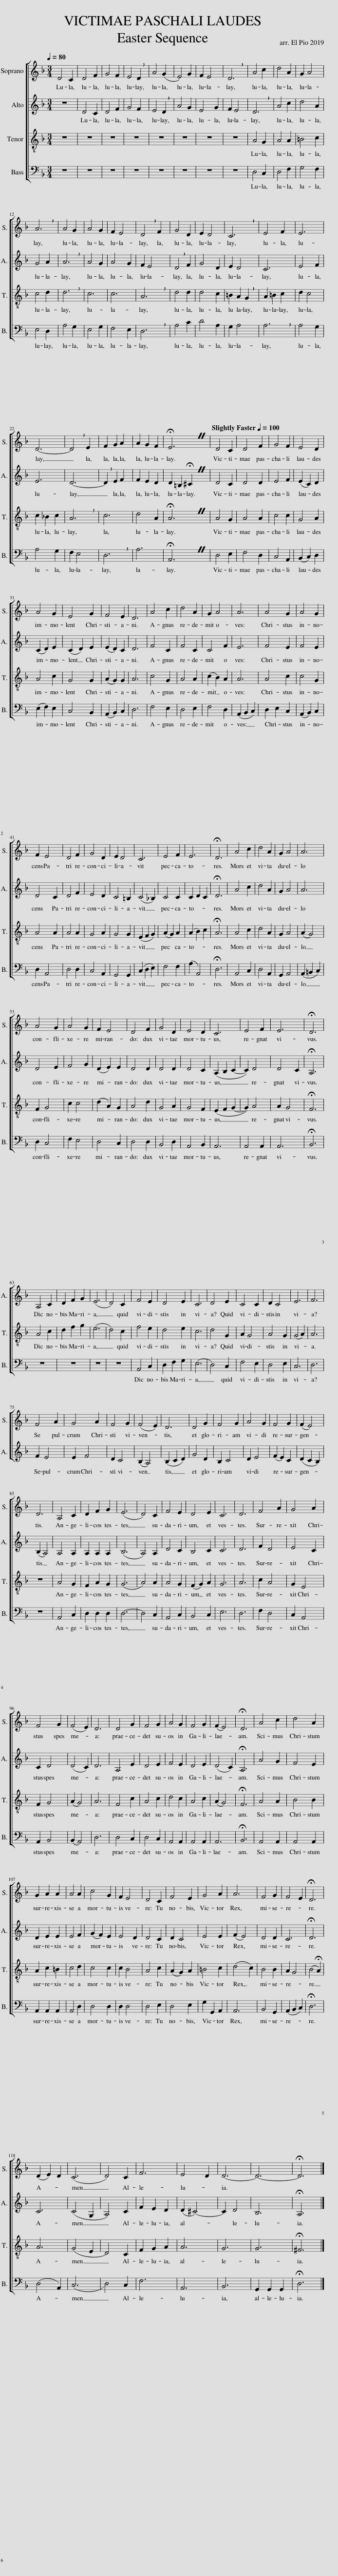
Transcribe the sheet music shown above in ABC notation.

X:1
%%score [ 1 2 3 4 ]
L:1/8
Q:1/4=80
M:3/4
I:linebreak $
K:F
V:1 treble
V:2 treble
V:3 treble-8
V:4 bass
V:1
 D4 C2 | D4 F2 | G4 F2 | E4 !breath!D2 | A4 (G2 | %5
 E4) G2 | F2 E4 | !breath!D6 | A4 c2 | d4 A2 | %10
 G2 A4 |$ !breath!A6 | A4 G2 | A4 G2 | F2 E4 | %15
 !breath!D4 F2 | G4 D2 | E2 D4 | !breath!C6 | E4 F2 | %20
 E6 |$ D6- | !breath!D4 E2 | F2 G2 A2 | A2 G2 F2 | %25
 !fermata!E6 |[Q:1/4=100] D4 C2 | D4 F2 | G4 F2 | E4 D2 |$ %30
 A4 G2 | E4 G2 | F4 E2 | D6 | A4 c2 | %35
 d4 A2 | G2 A4 | A6 | A4 G2 | A4 G2 |$ %40
 F2 E4 | D4 F2 | G4 D2 | E2 D4 | C6 | %45
 E4 F2 | E6 | !fermata!D6 | A4 c2 | d4 A2 | %50
 G2 A4 | A6 |$ A4 G2 | A4 G2 | F2 E4 | %55
 D4 F2 | G4 D2 | E4 D2 | C6 | E4 F2 | %60
 E6 | !fermata!D6 |$ z6 | z6 | z6 | %65
 z6 | z6 | z6 | z6 | z6 | %70
 z6 | z6 | z6 | z6 |$ F4 A2 | %75
 G4 A2 | F4 G2 | (F4 E2) | D6 | D4 G2 | %80
 F4 G2 | A4 G2 | F4 G2 | (F2 E4) |$ D6 | %85
 A,4 C2 | D2 F2 G2 | (E6 | D4) C2 | F4 E2 | %90
 D4 E2 | C6 | D6 | F4 A2 | G4 A2 |$ %95
 F4 G2 | (F4 E2) | D6 | D4 G2 | F4 G2 | %100
 A4 G2 | F4 G2 | (F2 E4) | !fermata!D6 | A4 c2 | %105
 d4 A2 |$ G2 A2 A2 | A4 A2 | c4 G2 | F2 E4 | %110
 D4 C2 | F4 E2 | G4 A2 | A6 | F4 G2 | %115
 F4 E2 | !fermata!D6 |$ (D2 E2) D2 | (C6 | D4) C2 | %120
 F6 | E4 D2 | D6- | D6- | !fermata!D6 |] %125
V:2
 z6 | D4 C2 | D4 F2 | G4 F2 | E4 !breath!D2 | %5
 A4 G2 | E4 G2 | F2 E4 | !breath!D6 | A4 c2 | %10
 d4 A2 |$ G4 A2 | !breath!A6 | A4 G2 | A4 G2 | %15
 F2 E4 | !breath!D4 F2 | G4 D2 | E2 D4 | C6 | %20
 E4 F2 |$ E6 | D6- | !breath!D2 E2 F2 | F2 E2 D2 | %25
 D2 =B,2 !fermata!^C2 | D4 C2 | D4 D2 | E4 F2 | (E2 C2) D2 |$ %30
 (C2 D2) E2 | (C2 D2) E2 | (E2 D2) C2 | D6 | F4 C2 | %35
 F4 C2 | C4 F2 | E6 | F4 E2 | F4 E2 |$ %40
 D4 C2 | D4 F2 | E4 D2 | C4 =B,2 | (C4 _B,2) | %45
 C4 C2 | C2 D2 C2 | !fermata!D6 | A4 c2 | d4 A2 | %50
 G2 A4 | A6 |$ D4 E2 | F4 G2 | (D2 E2) E2 | %55
 D4 D2 | D4 D2 | D4 C2 | (A,2 B,2 C2- | C2) D4 | %60
 D4 C2 | !fermata!A,6 |$ A,4 C2 | D2 F2 G2 | (E6 | %65
 D4) C2 | F4 E2 | D4 E2 | C6 | D4 E2 | %70
 C4 C2 | D2 C4 | E6 | F6 |$ F2 E4 | %75
 E2 F4 | D2 C4 | (B,2 A,4) | (B,2 C2 D2) | G4 D2 | %80
 B,2 C4 | D2 E4 | (F2 E2) C2 | (D2 C2 B,2) |$ (B,2 A,4) | %85
 A,4 A,2 | A,2 A,2 A,2 | (B,6 | A,4) A,2 | D4 C2 | %90
 B,4 C2 | C6 | D6 | F2 D4 | E4 C2 |$ %95
 C2 D4 | (D4 C2) | D6 | A,4 E2 | D4 E2 | %100
 F4 E2 | D4 E2 | (D4 C2) | !fermata!A,6 | A4 G2 | %105
 F4 E2 |$ D2 E2 E2 | E4 F2 | (G2 F2) E2 | E4 D2 | %110
 D4 C2 | D2 C4 | E4 E2 | (F2 E4) | D4 D2 | %115
 C6 | !fermata!D6 |$ C6 | (C4 G,2 | A,4) C2 | %120
 F2 E2 D2 | (D2 ^C4-) | C2 D4 | B,6 | !fermata!A,6 |] %125
V:3
 z6 | z6 | z6 | z6 | z6 | %5
 z6 | z6 | z6 | A4 G2 | A4 A2 | %10
 =B4 c2 |$ c4 d2 | !breath!d6 | c6 | c6 | %15
 !breath!A6 | d4 d2 | d4 c2 | =B2 A2 !breath!G2 | A2 =B2 c2 | %20
 d2 c4 |$ c2 _B2 c2 | !breath!A6 | c6 | d4 A2 | %25
 !fermata!A6 | A4 G2 | A4 A2 | c4 c2 | G4 A2 |$ %30
 A4 c2 | G4 G2 | (A2 G2) G2 | A6 | c4 G2 | %35
 A4 A2 | (c2 B2) A2 | A6 | A4 c2 | c4 G2 |$ %40
 A4 A2 | A4 A2 | G4 A2 | G4 G2 | (E2 F2 G2) | %45
 (A2 G2) A2 | (A2 B2) c2 | !fermata!A6 | A4 c2 | d4 A2 | %50
 G2 A4 | (A2 G4) |$ F2 G4 | c2 c4 | (d2 A2) G2 | %55
 A4 d2 | G4 A2 | G4 F2 | (E2 F2 G2- | G2) A4 | %60
 A2 G4 | !fermata!F6 |$ A4 c2 | d2 f2 g2 | (e6 | %65
 d4) c2 | f4 e2 | d4 e2 | c6 | d4 G2 | %70
 A2 G4 | A4 G2 | (G4 A2) | A6 |$ z6 | %75
 z6 | z6 | z6 | z6 | z6 | %80
 z6 | z6 | z6 | z6 |$ z6 | %85
 A4 G2 | F2 A2 G2 | (G6 | A4) A2 | A4 G2 | %90
 (F2 G2) A2 | G6 | A6 | c2 A4 | G2 E4 |$ %95
 F2 G4 | (A2 G4) | A6 | F4 c2 | A4 c2 | %100
 d4 c2 | A4 c2 | (A2 G4) | !fermata!F6 | A4 A2 | %105
 B4 B2 |$ A2 c2 =B2 | c4 d2 | c4 c2 | c2 B4 | %110
 A4 c2 | (A2 G2) A2 | =B4 c2 | (d4 c2) | B4 B2 | %115
 A2 G4 | (B4 !fermata!A2) |$ A6 | (G4 E2 | D4) C2 | %120
 F2 G2 A2 | A6 | G6 | G6 | !fermata!^F6 |] %125
V:4
 z6 | z6 | z6 | z6 | z6 | %5
 z6 | z6 | z6 | D,4 C,2 | D,4 F,2 | %10
 G,4 F,2 |$ E,4 D,2 | A,4 G,2 | E,4 G,2 | F,4 E,2 | %15
 !breath!D,6 | A,4 C2 | D4 A,2 | G,2 A,4 | !breath!A,6 | %20
 A,4 G,2 |$ A,4 G,2 | F,2 E,4 | !breath!D,6 | A,6 | %25
 !fermata!A,,6 | D,4 E,2 | F,4 D,2 | C,4 A,,2 | (B,,2 C,2) D,2 |$ %30
 (E,2 F,2) E,2 | C,4 B,,2 | (A,,2 B,,2) C,2 | D,6 | F,4 E,2 | %35
 D,4 E,2 | F,4 D,2 | (A,,2 B,,2 C,2) | D,2 E,2 C,2 | (A,,2 B,,2) C,2 |$ %40
 D,2 A,,4 | D,4 D,2 | C,4 A,,2 | G,,4 G,,2 | (C,2 D,2 E,2) | %45
 F,4 F,2 | (A,2 A,,4) | !fermata!D,6 | A,,4 C,2 | D,4 A,,2 | %50
 G,,2 A,,4 | (A,,2 =B,,2 C,2) |$ D,2 C,4 | F,2 E,4 | D,4 C,2 | %55
 D,4 D,2 | B,,4 D,2 | A,,4 B,,2 | A,,6 | A,,4 A,,2 | %60
 A,,6 | !fermata!B,,6 |$ z6 | z6 | z6 | %65
 z6 | A,,4 C,2 | D,2 F,2 G,2 | (E,6 | D,4) C,2 | %70
 F,4 E,2 | D,4 E,2 | C,6 | D,6 |$ z6 | %75
 z6 | z6 | z6 | z6 | z6 | %80
 z6 | z6 | z6 | z6 |$ z6 | %85
 A,,4 C,2 | D,2 D,2 D,2 | D,6- | D,4 C,2 | A,,4 C,2 | %90
 B,,4 C,2 | E,6 | D,6 | F,2 D,4 | C,2 A,,4 |$ %95
 A,,2 B,,4 | (B,,2 A,,4) | D,6 | D,4 C,2 | D,4 C,2 | %100
 A,,4 A,,2 | A,,4 A,,2 | A,,6 | !fermata!B,,6 | A,,4 A,,2 | %105
 A,,4 A,,2 |$ A,,2 A,,2 A,,2 | A,,4 D,2 | D,4 D,2 | D,2 D,4 | %110
 D,4 E,2 | D,4 E,2 | G,2 G,,2 A,,2 | A,,6 | B,,4 G,,2 | %115
 (A,,2 B,,2 C,2) | !fermata!D,6 |$ (D,4 A,,2) | (C,6 | D,4) C,2 | %120
 F,6 | A,,6 | B,,6 | G,,2 G,,2 G,,2 | !fermata!D,6 |] %125
